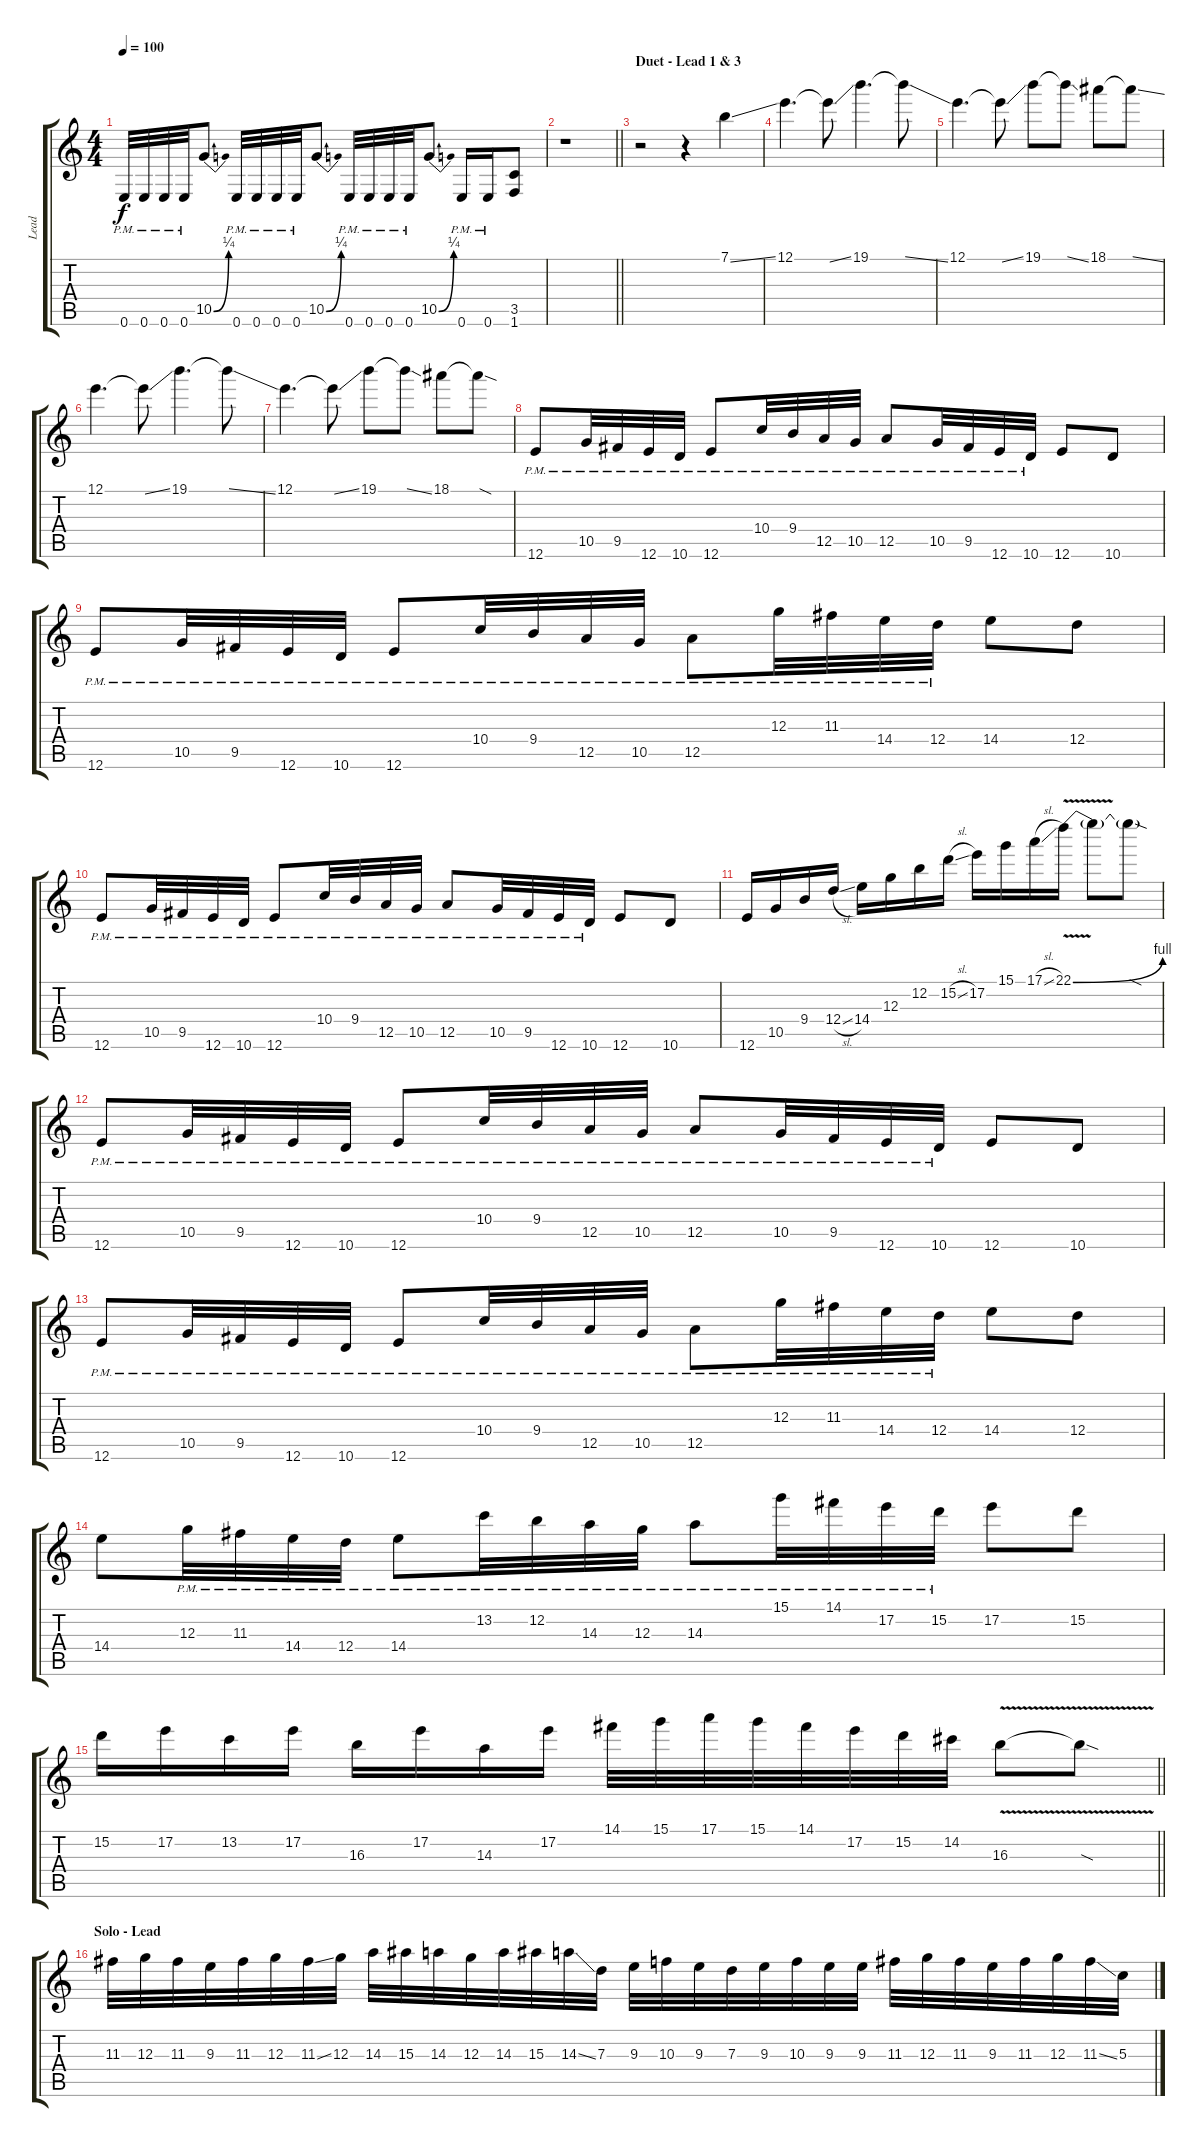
\track ("Lead" "Lead") {instrument overdrivenguitar}
\staff {score tabs}
\tuning (E4 B3 G3 D3 A2 E2) {hide}
\ts (4 4)
\tempo 100
\clef g2
\ks c
0.6{pm}.32{dy f} 0.6{pm}.32 0.6{pm}.32 0.6{pm}.32 10.5{be (bend 0 0 60 1)}.8 0.6{pm}.32 0.6{pm}.32 0.6{pm}.32 0.6{pm}.32 10.5{be (bend 0 0 60 1)}.8 0.6{pm}.32 0.6{pm}.32 0.6{pm}.32 0.6{pm}.32 10.5{be (bend 0 0 60 1)}.8 0.6{pm}.16 0.6{pm}.16 (3.5 1.6).8 |
\barLineRight lightlight
r.1 |
\section ("" "Duet - Lead 1 & 3")
r.2 r.4 7.1{ss}.4 |
12.1.4{d} 12.1{ss t}.8 19.1.4{d} 19.1{ss t}.8 |
12.1.4{d} 12.1{ss t}.8 19.1.8 19.1{ss t}.8 18.1.8 18.1{ss t}.8 |
12.1.4{d} 12.1{ss t}.8 19.1.4{d} 19.1{ss t}.8 |
12.1.4{d} 12.1{ss t}.8 19.1.8 19.1{ss t}.8 18.1.8 18.1{sod t}.8 |
12.6{pm}.8 10.5{pm}.32 9.5{pm}.32 12.6{pm}.32 10.6{pm}.32 12.6{pm}.8 10.4{pm}.32 9.4{pm}.32 12.5{pm}.32 10.5{pm}.32 12.5{pm}.8 10.5{pm}.32 9.5{pm}.32 12.6{pm}.32 10.6{pm}.32 12.6.8 10.6.8 |
12.6{pm}.8 10.5{pm}.32 9.5{pm}.32 12.6{pm}.32 10.6{pm}.32 12.6{pm}.8 10.4{pm}.32 9.4{pm}.32 12.5{pm}.32 10.5{pm}.32 12.5{pm}.8 12.3{pm}.32 11.3{pm}.32 14.4{pm}.32 12.4{pm}.32 14.4.8 12.4.8 |
12.6{pm}.8 10.5{pm}.32 9.5{pm}.32 12.6{pm}.32 10.6{pm}.32 12.6{pm}.8 10.4{pm}.32 9.4{pm}.32 12.5{pm}.32 10.5{pm}.32 12.5{pm}.8 10.5{pm}.32 9.5{pm}.32 12.6{pm}.32 10.6{pm}.32 12.6.8 10.6.8 |
12.6.16 10.5.16 9.4.16 12.4{sl}.16 14.4.16 12.3.16 12.2.16 15.2{sl}.16 17.2.16 15.1.16 17.1{sl}.16 22.1{be (bend 0 0 60 4) v}.16 22.1{t}.8 22.1{sod t}.8 |
12.6{pm}.8 10.5{pm}.32 9.5{pm}.32 12.6{pm}.32 10.6{pm}.32 12.6{pm}.8 10.4{pm}.32 9.4{pm}.32 12.5{pm}.32 10.5{pm}.32 12.5{pm}.8 10.5{pm}.32 9.5{pm}.32 12.6{pm}.32 10.6{pm}.32 12.6.8 10.6.8 |
12.6{pm}.8 10.5{pm}.32 9.5{pm}.32 12.6{pm}.32 10.6{pm}.32 12.6{pm}.8 10.4{pm}.32 9.4{pm}.32 12.5{pm}.32 10.5{pm}.32 12.5{pm}.8 12.3{pm}.32 11.3{pm}.32 14.4{pm}.32 12.4{pm}.32 14.4.8 12.4.8 |
14.4.8 12.3{pm}.32 11.3{pm}.32 14.4{pm}.32 12.4{pm}.32 14.4{pm}.8 13.2{pm}.32 12.2{pm}.32 14.3{pm}.32 12.3{pm}.32 14.3{pm}.8 15.1{pm}.32 14.1{pm}.32 17.2{pm}.32 15.2{pm}.32 17.2.8 15.2.8 |
\barLineRight lightlight
15.2.16 17.2.16 13.2.16 17.2.16 16.3.16 17.2.16 14.3.16 17.2.16 14.1.32 15.1.32 17.1.32 15.1.32 14.1.32 17.2.32 15.2.32 14.2.32 16.3{v}.8 16.3{sod t}.8 |
\section ("" "Solo - Lead")
11.3.32 12.3.32 11.3.32 9.3.32 11.3.32 12.3.32 11.3{ss}.32 12.3.32 14.3.32 15.3.32 14.3.32 12.3.32 14.3.32 15.3.32 14.3{ss}.32 7.3.32 9.3.32 10.3.32 9.3.32 7.3.32 9.3.32 10.3.32 9.3.32 9.3.32 11.3.32 12.3.32 11.3.32 9.3.32 11.3.32 12.3.32 11.3{ss}.32 5.3.32
